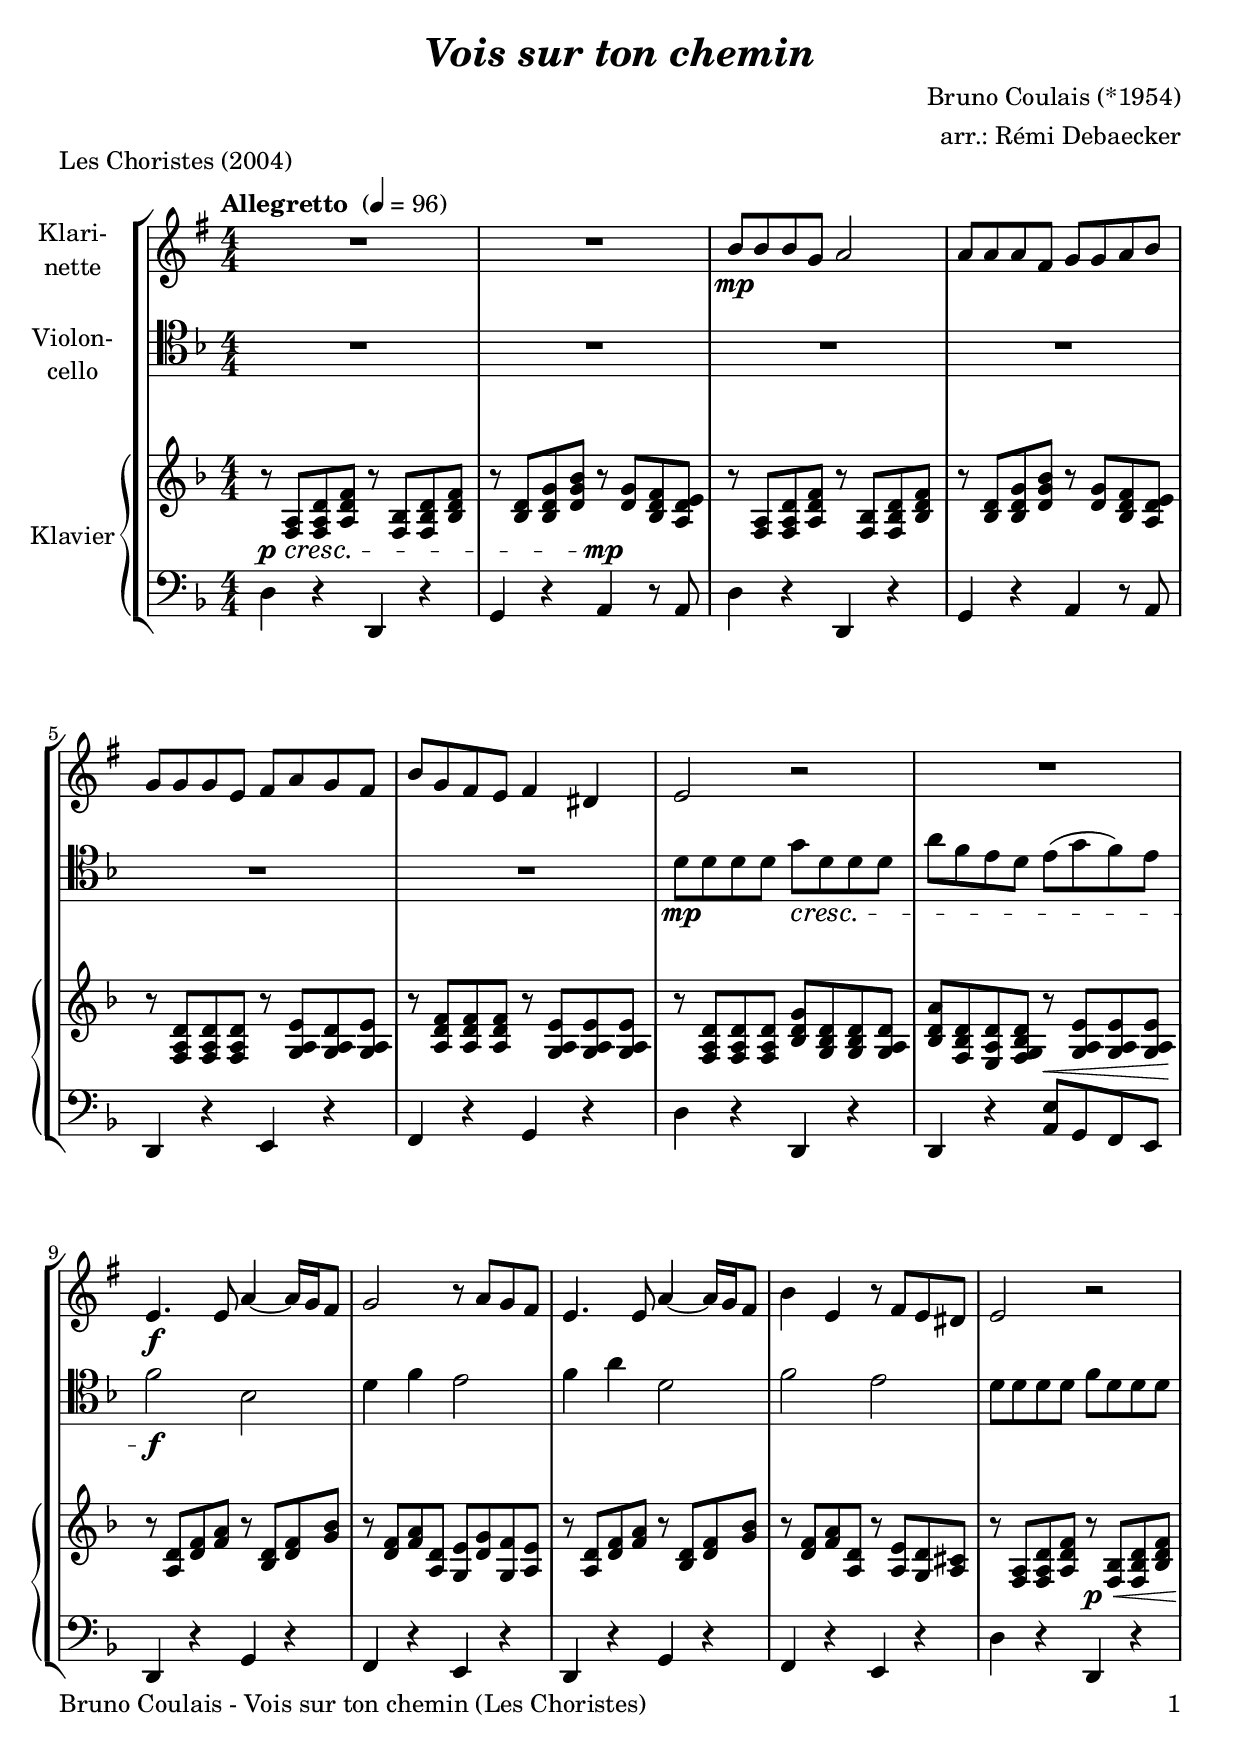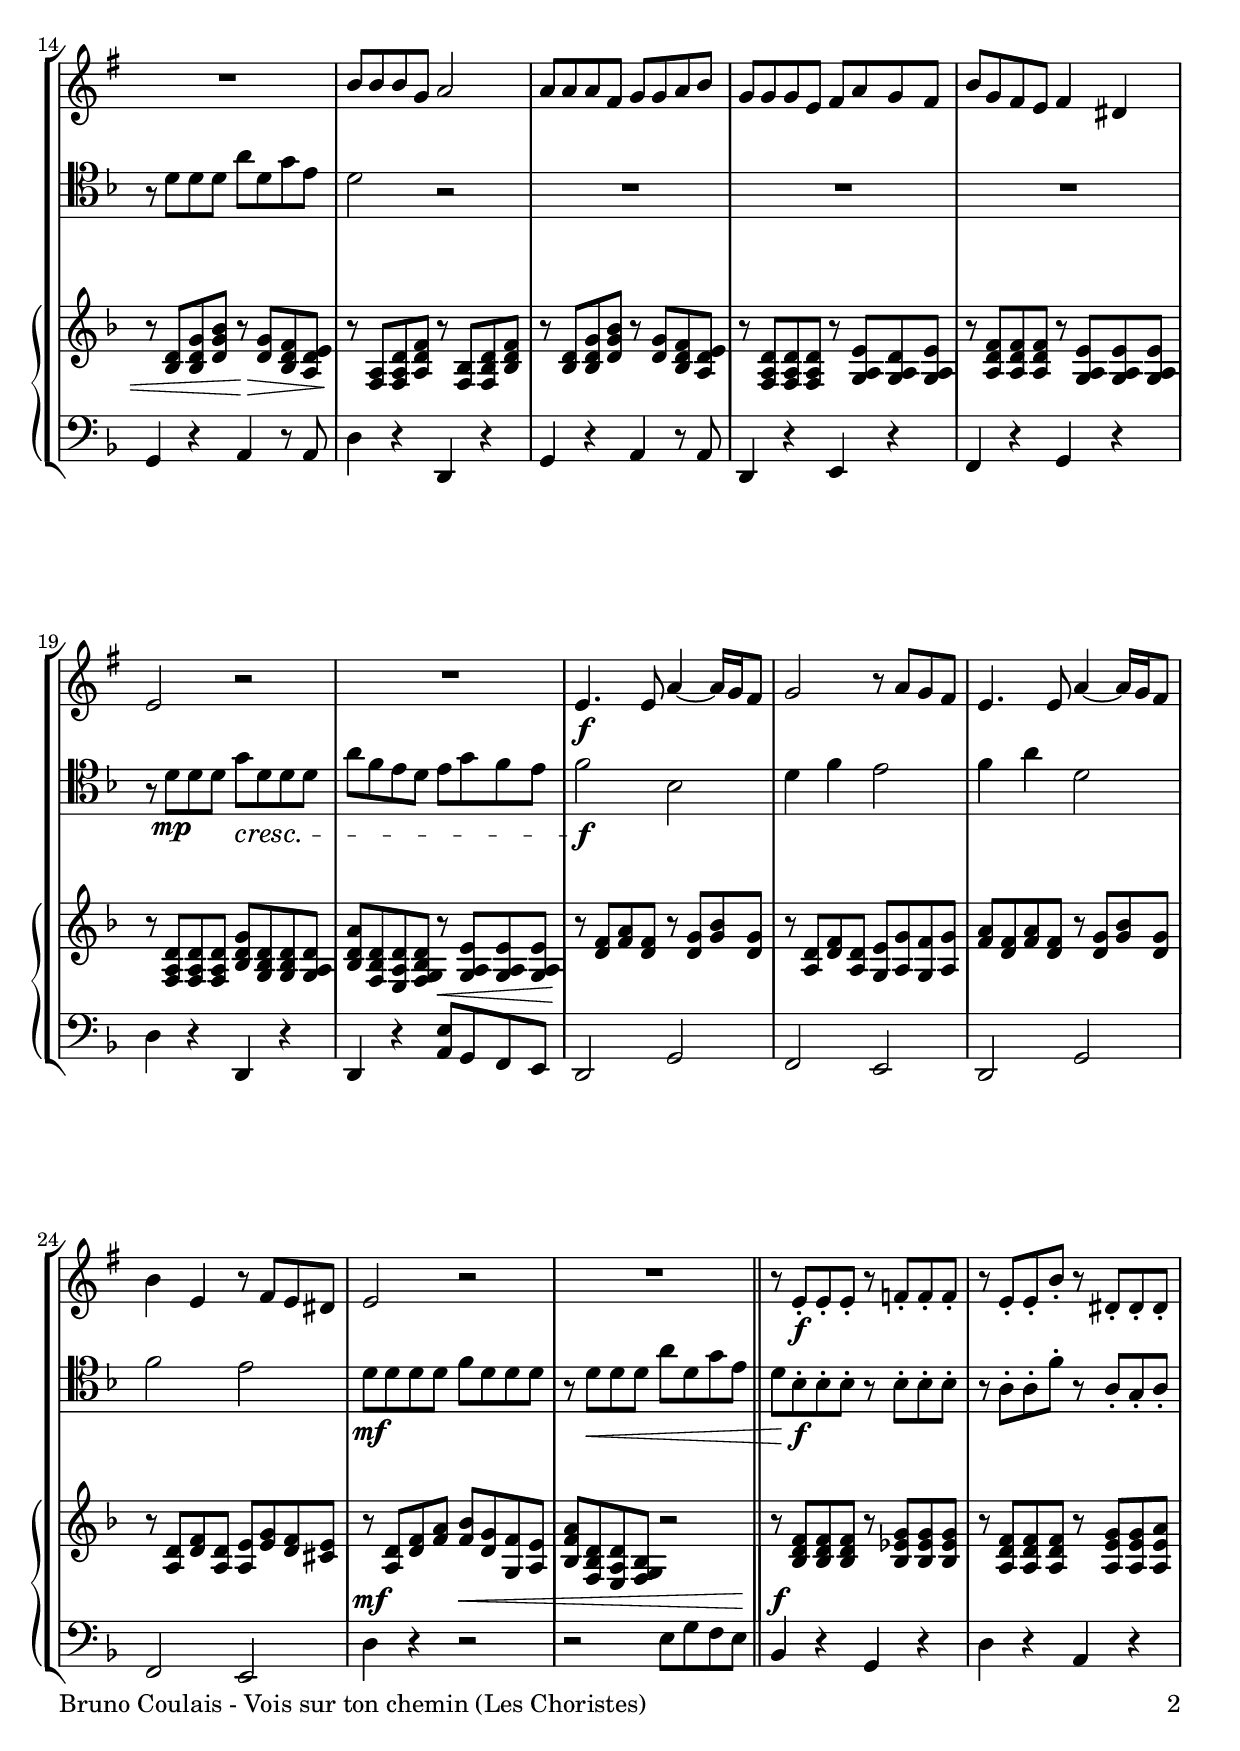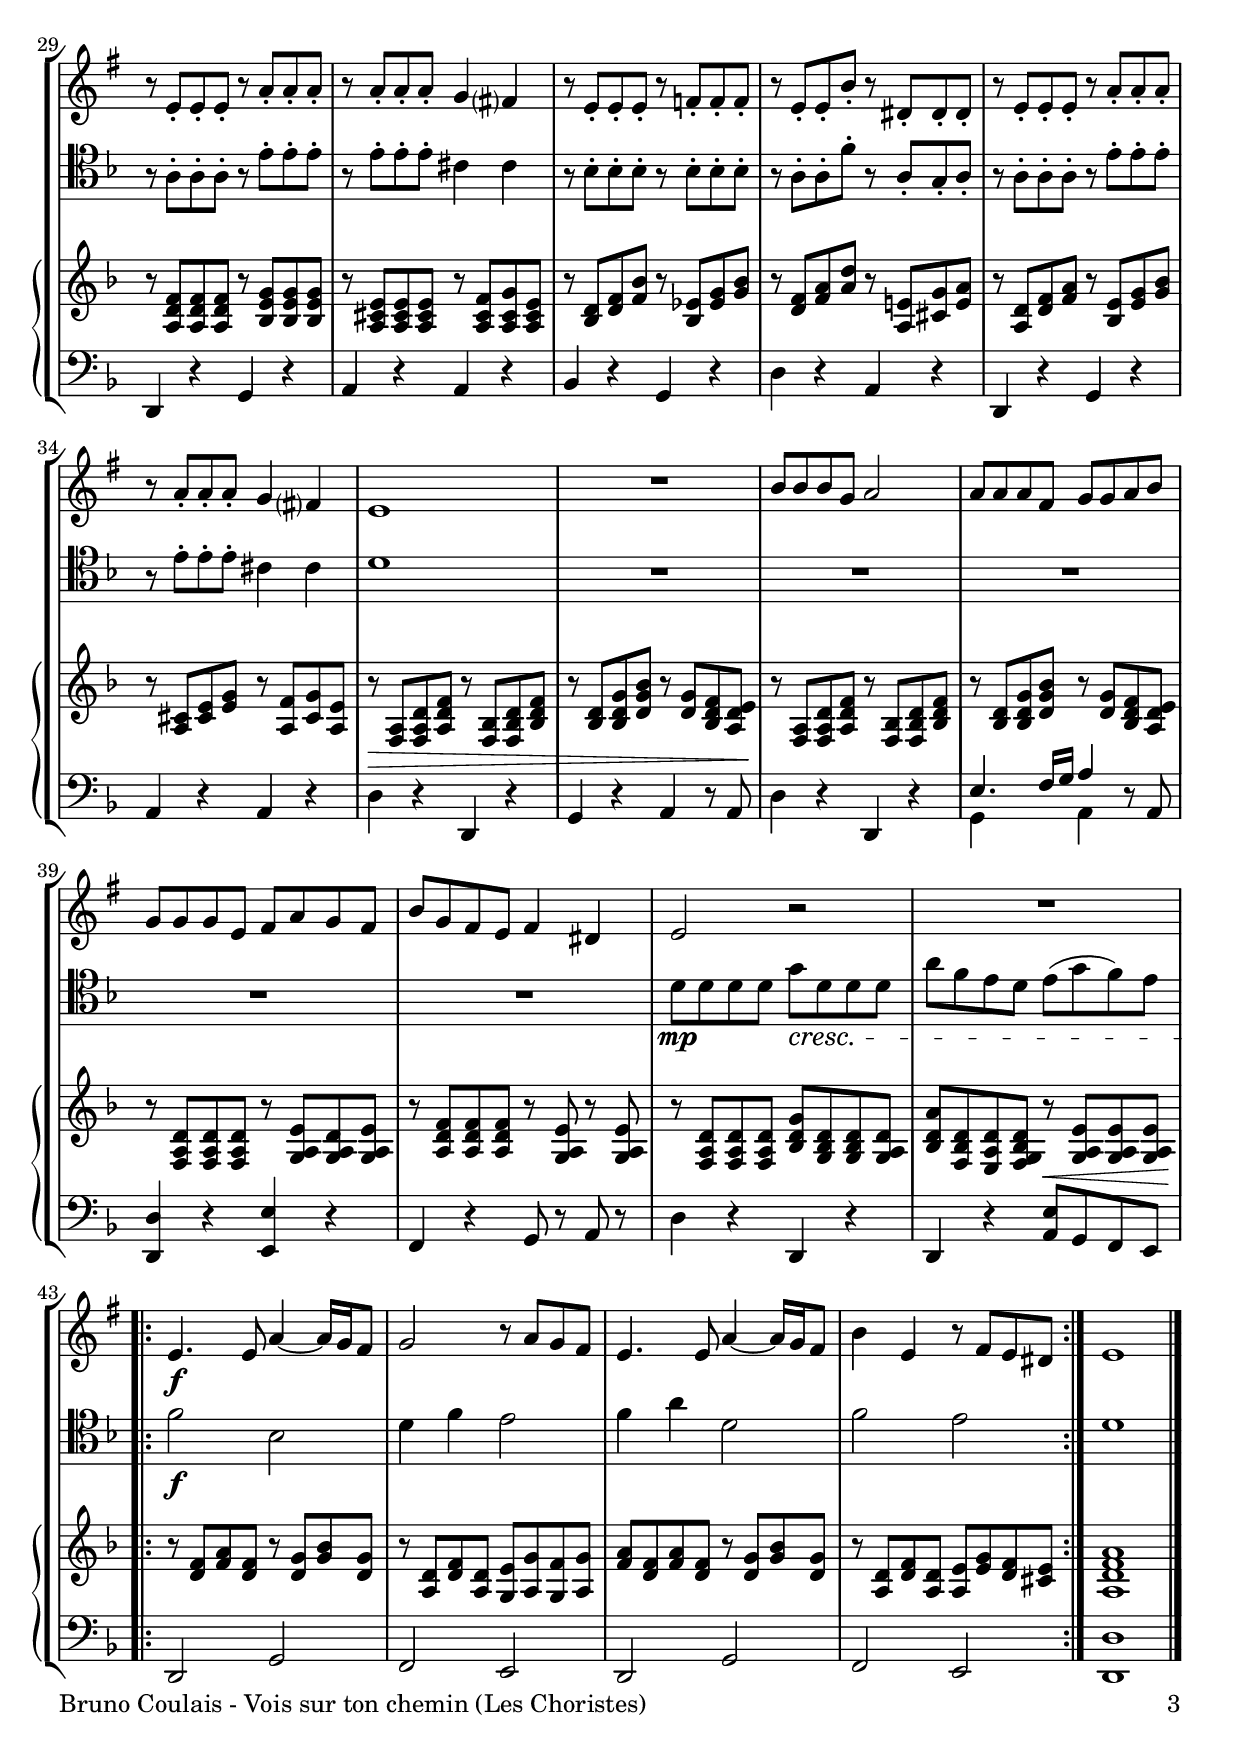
\version "2.18.2"
\include "deutsch.ly"
  
#(set-global-staff-size 21.5)

\header {
  title     = \markup \bold \italic "Vois sur ton chemin"
  composer  = "Bruno Coulais (*1954)"
  arranger  = "arr.: Rémi Debaecker"
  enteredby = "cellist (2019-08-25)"
  piece     = "Les Choristes (2004)"
}

voiceconsts = {
  \key f \major
  \time 4/4
  \clef "treble"
  \numericTimeSignature
  \compressFullBarRests
  % Set default beaming for all staves
% \set Timing.beamExceptions = #'()
% \set Timing.baseMoment     = #(ly:make-moment 1 4)
% \set Timing.beatStructure  = #'(1 1 1)
  \tempo "Allegretto " 4=96
}

micl = "clarinet"
mifl = "flute"
miob = "oboe"
mifh = "french horn"
misx = "tenor sax"
mist = "string ensemble 1"
%miba = "cello"
miba = "bassoon"
mikl = "harpsichord"

rit  = \mark \markup \box \italic "rit."

boxa = { \bar "||" \mark \markup \box \italic "A" }
boxb = { \bar "||" \mark \markup \box \italic "B" }
boxc = { \bar "||" \mark \markup \box \italic "C" }
boxd = { \bar "||" \mark \markup \box \italic "D" }

va = \relative c'' {
  \voiceconsts

  R1*2
  a8\mp a a f g2
  g8 g g e f f g a
  f f f d e g f e
  
  a f e d e4 cis
  d2 r
  R1
  d4.\f d8 g4~ g16 f e8
  f2 r8 g f e

  d4. d8 g4~ g16 f e8
  a4 d, r8 e d cis
  d2 r
  R1
  a'8 a a f g2

  g8 g g e f f g a
  f f f d e g f e
  a f e d e4 cis
  d2 r

  R1
  d4.\f d8 g4~ g16 f e8
  f2 r8 g f e
  d4. d8 g4~ g16 f e8
  a4 d, r8 e d cis

  d2 r
  R1 \bar "||"
  r8 d-.\f d-. d-. r es-. es-. es-.
  r d-. d-. a'-. r cis,-. cis-. cis-.
  r d-. d-. d-. r g-. g-. g-.
  r g-. g-. g-. f4 e?

  r8 d-. d-. d-. r es-. es-. es-.
  r d-. d-. a'-. r cis,-. cis-. cis-.
  r d-. d-. d-. r g-. g-. g-.
  r g-. g-. g-. f4 e?
  d1
  R

  a'8 a a f g2
  g8 g g e f f g a
  f f f d e g f e

  a f e d e4 cis
  d2 r
  R1
  \repeat volta 2 {
    d4.\f d8 g4~ g16 f e8
    f2 r8 g f e

    d4. d8 g4~ g16 f e8
    a4 d, r8 e d cis
  }
  d1 \bar "|."
}

vb = \relative c' {
  \voiceconsts
  \clef "tenor"
  
  R1*6
  d8\mp d d d g\cresc d d d
  a' f e d e( g f) e
  f2\f b,
  d4 f e2

  f4 a d,2
  f e
  d8 d d d f d d d
  r d d d a' d, g e
  d2 r

  R1*3
  r8 d\mp d d g\cresc d d d
  a' f e d e g f e
  f2\f b,
  d4 f e2

  f4 a d,2
  f e
  d8\mf d d d f d d d
  r d\< d d a' d, g e \bar "||"

  d b-.\!\f b-. b-. r b-. b-. b-.
  r a-. a-. f'-. r a,-. g-. a-.
  r a-. a-. a-. r e'-. e-. e-.
  r e-. e-. e-. cis4 cis

  r8 b-. b-. b-. r b-. b-. b-.
  r a-. a-. f'-. r a,-. g-. a-.
  r a-. a-. a-. r e'-. e-. e-.
  r e-. e-. e-. cis4 cis
  d1
  R1*5

  d8\mp d d d g\cresc d d d
  a' f e d e( g f) e
  \repeat volta 2 {
    f2\f b,
    d4 f e2

    f4 a d,2
    f e
  }
  d1 \bar "|."
}

vc = \relative c {
  \voiceconsts

  r8 <f a> <f a d> <a d f> r <f b> <f b d> <b d f>
  r <b d> <b d g> <d g b> r <d g> <b d f> <a d e>
  r <f a> <f a d> <a d f> r <f b> <f b d> <b d f>
  r <b d> <b d g> <d g b> r <d g> <b d f> <a d e>

  r <f a d> <f a d> <f a d> r <g a e'> <g a d> <g a e'>
  r <a d f> <a d f> <a d f> r <g a e'> <g a e'> <g a e'>
  r <f a d> <f a d> <f a d> <b d g> <g b d> <g b d> <g a d>

  <b d a'> <f b d> <e a d> <f g b d> r <g a e'> <g a e'> <g a e'>
  r <a d> <d f> <f a> r <b, d> <d f> <g b>
  r <d f> <f a> <a, d> <g e'> <d' g> <g, f'> <a e'>
  r <a d> <d f> <f a> r <b, d> <d f> <g b>

  r <d f> <f a> <a, d> r <a e'> <g d'> <a cis>
  r <f a> <f a d> <a d f> r <f b> <f b d> <b d f>
  r <b d> <b d g> <d g b> r <d g> <b d f> <a d e>
  r <f a> <f a d> <a d f> r <f b> <f b d> <b d f>

  r <b d> <b d g> <d g b> r <d g> <b d f> <a d e>
  r <f a d> <f a d> <f a d> r <g a e'> <g a d> <g a e'>
  r <a d f> <a d f> <a d f> r <g a e'> <g a e'> <g a e'>
  r <f a d> <f a d> <f a d> <b d g> <g b d> <g b d> <g a d>

  <b d a'> <f b d> <e a d> <f g b d> r <g a e'>  <g a e'>  <g a e'>
  r <d' f> <f a> <d f> r <d g> <g b> <d g>
  r <a d> <d f> <a d> <g e'> <a g'> <g f'> <a g'>
  <f' a> <d f> <f a> <d f> r <d g> <g b> <d g>

  r <a d> <d f> <a d> <a e'> <e' g> <d f> <cis e>
  r <a d > <d f> <f a> <f b> <d g> <g, f'> <a e'>
  <b f' a><f b d> <e a d> <f g b> r2 \bar "||"

  r8 <b d f> <b d f> <b d f> r <b es g> <b es g> <b es g>

  r <a d f> <a d f> <a d f> r <a e' g> <a e' g> <a e' a>
  r <a d f> <a d f> <a d f> r <b e g> <b e g> <b e g>
  r <a cis e> <a cis e> <a cis e> r <a cis f> <a cis g'> <a cis e>
  r <b d> <d f> <f b> r <b, es> <es g> <g b>

  r <d f> <f a> <a d> r <a, e'!> <cis g'> <e a>
  r <a, d> <d f> <f a> r <b, e> <e g> <g b>
  r <a, cis> <cis e> <e g> r <a, f'> <cis g'> <a e'>
  r <f a> <f a d> <a d f> r <f b> <f b d> <b d f>

  r <b d> <b d g> <d g b> r <d g> <b d f> <a d e>
  r <f a> <f a d> <a d f> r <f b> <f b d> <b d f>
  r <b d> <b d g> <d g b> r <d g> <b d f> <a d e>
  r <f a d> <f a d> <f a d> r <g a e'> <g a d> <g a e'>

  r <a d f> <a d f> <a d f> r <g a e'> r <g a e'>
  r <f a d> <f a d> <f a d> <b d g> <g b d> <g b d> <g a d>
  <b d a'> <f b d> <e a d> <f g b d> r <g a e'> <g a e'> <g a e'>

  \repeat volta 2 {
    r <d' f> <f a> <d f> r <d g> <g b> <d g>
    r <a d> <d f> <a d> <g e'> <a g'> <g f'> <a g'>
    <f' a> <d f> <f a> <d f> r <d g> <g b> <d g>
    r <a d> <d f> <a d> <a e'> <e' g> <d f> <cis e>
  }
  <a d f a>1 \bar "|."
}

vd = \relative c {
  \voiceconsts
  \clef "bass"

  d4 r d, r
  g r a r8 a
  d4 r d, r
  g r a r8 a

  d,4 r e r
  f r g r
  d' r d, r

  d r <a' e'>8 g f e
  d4 r g r
  f r e r
  d r g r

  f r e r
  d' r d, r
  g r a r8 a
  d4 r d, r

  g r a r8 a
  d,4 r e r
  f r g r
  d' r d, r

  d r <a' e'>8 g f e
  d2 g
  f e
  d g

  f e
  d'4 r r2
  r e8 g f e \bar "||"
  b4 r g r

  d' r a r
  d, r g r
  a r a r
  b r g r

  d' r a r
  d, r g r
  a r a r
  d r d, r

  g r a r8 a
  d4 r d, r
  << { e'4. f16 g a4 } \\ { g, s a } >> r8 a
  <d, d'>4 r <e e'> r
  
  f r g8 r a r
  d4 r d, r
  d r <a' e'>8 g f e
  
  \repeat volta 2 {
    d2 g
    f e
    d g
    f e
  }
  <d d'>1 \bar "|."
}

vdy = {
  s8\p s4.\cresc s2
  s s\mp
  s1*5
  s2 s\<
  s1*4\!
  s2 s\p\<
  s s\!\>
  s\! s
  s1*4
  s2 s\<
  s\! s
  s1*3
  s2\mf s\<
  s1
  s\!\f
  s1*7
  s1\>
  s
  s\!
  s1*4
  s2 s\<
  s1\!
}


music = \new StaffGroup <<
      \new Staff {
	\set Staff.midiInstrument = \micl
	\set Staff.instrumentName = \markup \center-column { "Klari-" "nette" }
	\transpose f g { \va }
      }

      \new Staff {
	\set Staff.midiInstrument = \miba
	\set Staff.instrumentName = \markup \center-column { "Violon-" "cello" }
	\transpose f f { \vb }
      }

      \new PianoStaff <<
        \set PianoStaff.instrumentName = \markup \center-column { "Klavier" }
        \set PianoStaff.midiInstrument = \mikl
        \new Staff {
          \transpose f f { \vc }
        }

	\new Dynamics \vdy
	
        \new Staff {
          \transpose f f { \vd }
        }
        >>
>>

\book {
 \paper {
    print-page-number = ##t
    print-first-page-number = ##t
    oddHeaderMarkup = \markup \null
    evenHeaderMarkup = \markup \null
    oddFooterMarkup = \markup {
      \fill-line {
        \on-the-fly #print-page-number-check-first
        "Bruno Coulais - Vois sur ton chemin (Les Choristes)" \fromproperty #'page:page-number-string
      }
    }
    evenFooterMarkup = \oddFooterMarkup
  }  \score {
    \music
    \layout {}
  }

  \score {
    \unfoldRepeats \music

    \midi {
      \context {
        \Score
      }
    }
  }
}
